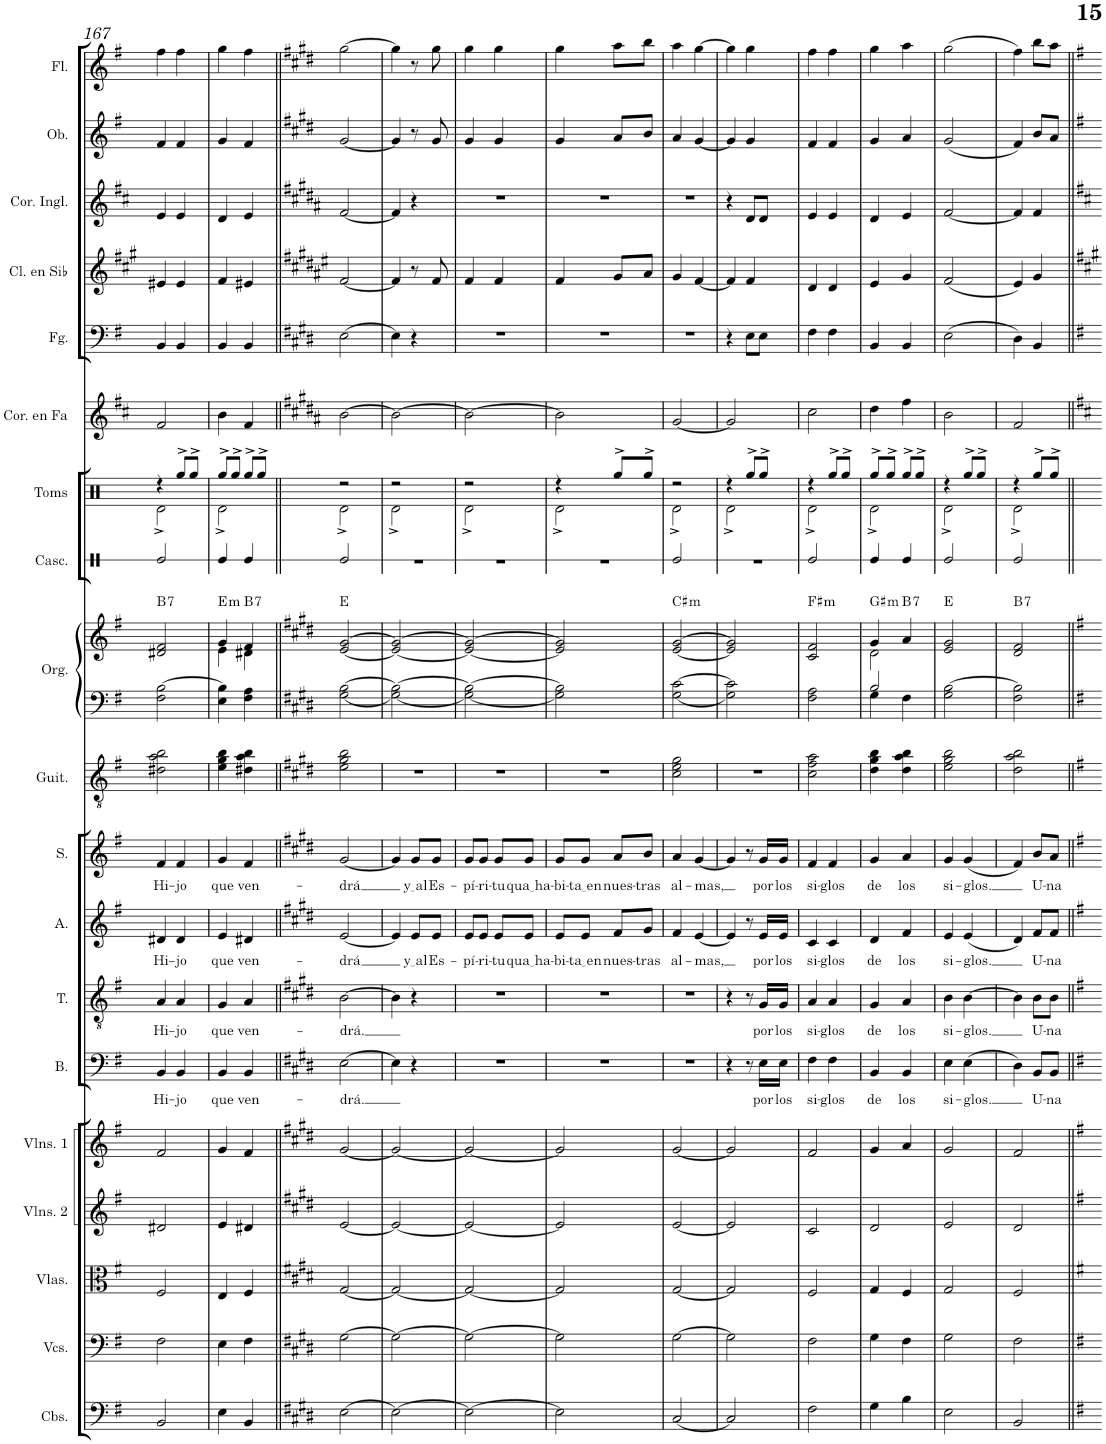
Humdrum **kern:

**kern	**kern	**kern	**kern	**kern	**kern	**text	**kern	**text	**kern	**text	**kern	**text	**kern	**kern	**kern	**harte	**kern	**kern	**kern	**kern	**kern	**kern	**kern	**kern
*part19	*part18	*part17	*part16	*part15	*part14	*part14	*part13	*part13	*part12	*part12	*part11	*part11	*part10	*part9	*part9	*part9	*part8	*part7	*part6	*part5	*part4	*part3	*part2	*part1
*staff20	*staff19	*staff18	*staff17	*staff16	*staff15	*staff15	*staff14	*staff14	*staff13	*staff13	*staff12	*staff12	*staff11	*staff10	*staff9	*	*staff8	*staff7	*staff6	*staff5	*staff4	*staff3	*staff2	*staff1
*I"Contrabajos	*I"Violonchelos	*I"Violas	*I"Violines 2	*I"Violines 1	*I"Bajo	*	*I"Tenor	*	*I"Alto	*	*I"Soprano	*	*I"Guitarra acústica	*I"Órgano	*	*	*I"Cascabeles	*I"Toms	*I"Trompa en Fa	*I"Fagot	*I"Clarinete en Sib	*I"Corno inglés	*I"Oboe	*I"Flauta
*I'Cbs.	*I'Vcs.	*I'Vlas.	*I'Vlns. 2	*I'Vlns. 1	*I'B.	*	*I'T.	*	*I'A.	*	*I'S.	*	*I'Guit.	*	*	*	*I'Casc.	*I'Toms	*	*I'Fg.	*I'Cl. en Sib	*I'Cor. Ingl.	*I'Ob.	*I'Fl.
!!LO:PB:g=z
*clefF4	*clefF4	*clefC3	*clefG2	*clefG2	*clefF4	*	*clefGv2	*	*clefG2	*	*clefG2	*	*clefGv2	*clefF4	*clefG2	*	*clefX	*clefX	*clefG2	*clefF4	*clefG2	*clefG2	*clefG2	*clefG2
*Trd7c12	*	*	*	*	*	*	*	*	*	*	*	*	*	*	*	*	*	*	*Trd4c7	*	*Trd1c2	*Trd4c7	*	*
*k[f#]	*k[f#]	*k[f#]	*k[f#]	*k[f#]	*k[f#]	*	*k[f#]	*	*k[f#]	*	*k[f#]	*	*k[f#]	*k[f#]	*k[f#]	*	*k[]	*k[]	*k[f#c#]	*k[f#]	*k[f#c#g#]	*k[f#c#]	*k[f#]	*k[f#]
*M2/4	*M2/4	*M2/4	*M2/4	*M2/4	*M2/4	*	*M2/4	*	*M2/4	*	*M2/4	*	*M2/4	*M2/4	*M2/4	*	*M2/4	*M2/4	*M2/4	*M2/4	*M2/4	*M2/4	*M2/4	*M2/4
=167	=167	=167	=167	=167	=167	=167	=167	=167	=167	=167	=167	=167	=167	=167	=167	=167	=167	=167	=167	=167	=167	=167	=167	=167
!	!	!	!	!	!	!LO:LY:b	!	!LO:LY:b	!	!LO:LY:b	!	!LO:LY:b	!	!	!	!LO:H:kt=7	!	!	!	!	!	!	!	!
*	*	*	*	*	*	*	*	*	*	*	*	*	*	*	*	*	*	*^	*	*	*	*	*	*
2BB/	2F#\	2F#/	2d#X/	2f#/	4BB/	Hi-	4A/	Hi-	4d#X/	Hi-	4f#/	Hi-	2d#X\ 2a\ 2b\	2F#\ [2B\	2d#X/ 2f#/	B:7	2Re/	4r	2Rd^\	2f#/	4BB/	4e#X/	4e/	4f#/	4ff#\
!	!	!	!	!	!	!LO:LY:b	!	!LO:LY:b	!	!LO:LY:b	!	!LO:LY:b	!	!	!	!	!	!	!	!	!	!	!	!	!
.	.	.	.	.	4BB/	-jo	4A/	-jo	4d#/	-jo	4f#/	-jo	.	.	.	.	.	8Rgg^/L	.	.	4BB/	4e#/	4e/	4f#/	4ff#\
.	.	.	.	.	.	.	.	.	.	.	.	.	.	.	.	.	.	8Rgg^/J	.	.	.	.	.	.	.
=168	=168	=168	=168	=168	=168	=168	=168	=168	=168	=168	=168	=168	=168	=168	=168	=168	=168	=168	=168	=168	=168	=168	=168	=168	=168
!	!	!	!	!	!	!LO:LY:b	!	!LO:LY:b	!	!LO:LY:b	!	!LO:LY:b	!	!	!	!LO:H:kt=m	!	!	!	!	!	!	!	!	!
*	*	*	*	*	*	*	*	*	*	*	*	*	*	*	*^	*	*	*	*	*	*	*	*	*	*
4E\	4E\	4E/	4e/	4g/	4BB/	que	4G/	que	4e/	que	4g/	que	4e\ 4g\ 4b\	4E\ 4B\]	4g/	4e\	E:min	4Re/	8Rgg^/L	2Rd^\	4b\	4BB/	4f#/	4d/	4g/	4gg\
.	.	.	.	.	.	.	.	.	.	.	.	.	.	.	.	.	.	.	8Rgg^/J	.	.	.	.	.	.	.
!	!	!	!	!	!	!LO:LY:b	!	!LO:LY:b	!	!LO:LY:b	!	!LO:LY:b	!	!	!	!	!LO:H:kt=7	!	!	!	!	!	!	!	!	!
4BB/	4F#\	4F#/	4d#X/	4f#/	4BB/	ven-	4A/	ven-	4d#X/	ven-	4f#/	ven-	4d#X\ 4a\ 4b\	4F#\ 4A\	4f#/	4d#X\	B:7	4Re/	8Rgg^/L	.	4f#/	4BB/	4e#X/	4e/	4f#/	4ff#\
.	.	.	.	.	.	.	.	.	.	.	.	.	.	.	.	.	.	.	8Rgg^/J	.	.	.	.	.	.	.
*	*	*	*	*	*	*	*	*	*	*	*	*	*	*	*v	*v	*	*	*	*	*	*	*	*	*	*
=169||	=169||	=169||	=169||	=169||	=169||	=169||	=169||	=169||	=169||	=169||	=169||	=169||	=169||	=169||	=169||	=169||	=169||	=169||	=169||	=169||	=169||	=169||	=169||	=169||	=169||
*k[f#c#g#d#]	*k[f#c#g#d#]	*k[f#c#g#d#]	*k[f#c#g#d#]	*k[f#c#g#d#]	*k[f#c#g#d#]	*	*k[f#c#g#d#]	*	*k[f#c#g#d#]	*	*k[f#c#g#d#]	*	*k[f#c#g#d#]	*k[f#c#g#d#]	*k[f#c#g#d#]	*	*	*	*	*k[f#c#g#d#a#]	*k[f#c#g#d#]	*k[f#c#g#d#a#e#]	*k[f#c#g#d#a#]	*k[f#c#g#d#]	*k[f#c#g#d#]
!	!	!	!	!	!	!LO:LY:b	!	!LO:LY:b	!	!LO:LY:b	!	!LO:LY:b	!	!	!	!	!	!	!	!	!	!	!	!	!
[2E\	[2G#\	[2G#/	[2e/	[2g#/	[2E\	-drá.	[2B\	-drá.	[2e/	-drá	[2g#/	-drá	2e\ 2g#\ 2b\	[2G#\ [2B\	[2e/ [2g#/	E:maj	2Re/	2r	2Rd^\	[2b\	[2E\	[2f#/	[2f#/	[2g#/	[2gg#\
=170	=170	=170	=170	=170	=170	=170	=170	=170	=170	=170	=170	=170	=170	=170	=170	=170	=170	=170	=170	=170	=170	=170	=170	=170	=170
2E\_	2G#\_	2G#/_	2e/_	2g#/_	4E\]	.	4B\]	.	4e/]	.	4g#/]	.	2r	2G#\_ 2B\_	2e/_ 2g#/_	.	2r	2r	2Rd^\	2b\_	4E\]	4f#/]	4f#/]	4g#/]	4gg#\]
!	!	!	!	!	!	!	!	!	!	!LO:LY:b	!	!LO:LY:b	!	!	!	!	!	!	!	!	!	!	!	!	!
.	.	.	.	.	4r	.	4r	.	8e/L	y al	8g#/L	y al	.	.	.	.	.	.	.	.	4r	8r	4r	8r	8r
!	!	!	!	!	!	!	!	!	!	!LO:LY:b	!	!LO:LY:b	!	!	!	!	!	!	!	!	!	!	!	!	!
.	.	.	.	.	.	.	.	.	8e/J	Es-	8g#/J	Es-	.	.	.	.	.	.	.	.	.	8f#/	.	8g#/	8gg#\
=171	=171	=171	=171	=171	=171	=171	=171	=171	=171	=171	=171	=171	=171	=171	=171	=171	=171	=171	=171	=171	=171	=171	=171	=171	=171
!	!	!	!	!	!	!	!	!	!	!LO:LY:b	!	!LO:LY:b	!	!	!	!	!	!	!	!	!	!	!	!	!
2E\_	2G#\_	2G#/_	2e/_	2g#/_	2r	.	2r	.	8e/L	-pí-	8g#/L	-pí-	2r	2G#\_ 2B\_	2e/_ 2g#/_	.	2r	2r	2Rd^\	2b\_	2r	4f#/	2r	4g#/	4gg#\
!	!	!	!	!	!	!	!	!	!	!LO:LY:b	!	!LO:LY:b	!	!	!	!	!	!	!	!	!	!	!	!	!
.	.	.	.	.	.	.	.	.	8e/J	-ri-	8g#/J	-ri-	.	.	.	.	.	.	.	.	.	.	.	.	.
!	!	!	!	!	!	!	!	!	!	!LO:LY:b	!	!LO:LY:b	!	!	!	!	!	!	!	!	!	!	!	!	!
.	.	.	.	.	.	.	.	.	8e/L	-tu	8g#/L	-tu	.	.	.	.	.	.	.	.	.	4f#/	.	4g#/	4gg#\
!	!	!	!	!	!	!	!	!	!	!LO:LY:b	!	!LO:LY:b	!	!	!	!	!	!	!	!	!	!	!	!	!
.	.	.	.	.	.	.	.	.	8e/J	qua ha	8g#/J	qua ha	.	.	.	.	.	.	.	.	.	.	.	.	.
=172	=172	=172	=172	=172	=172	=172	=172	=172	=172	=172	=172	=172	=172	=172	=172	=172	=172	=172	=172	=172	=172	=172	=172	=172	=172
!	!	!	!	!	!	!	!	!	!	!LO:LY:b	!	!LO:LY:b	!	!	!	!	!	!	!	!	!	!	!	!	!
2E\]	2G#\]	2G#/]	2e/]	2g#/]	2r	.	2r	.	8e/L	-bi-	8g#/L	-bi-	2r	2G#\] 2B\]	2e/] 2g#/]	.	2r	4r	2Rd^\	2b\]	2r	4f#/	2r	4g#/	4gg#\
!	!	!	!	!	!	!	!	!	!	!LO:LY:b	!	!LO:LY:b	!	!	!	!	!	!	!	!	!	!	!	!	!
.	.	.	.	.	.	.	.	.	8e/J	ta en	8g#/J	ta en	.	.	.	.	.	.	.	.	.	.	.	.	.
!	!	!	!	!	!	!	!	!	!	!LO:LY:b	!	!LO:LY:b	!	!	!	!	!	!	!	!	!	!	!	!	!
.	.	.	.	.	.	.	.	.	8f#/L	nues-	8a/L	nues-	.	.	.	.	.	8Rgg^/L	.	.	.	8g#/L	.	8a/L	8aa\L
!	!	!	!	!	!	!	!	!	!	!LO:LY:b	!	!LO:LY:b	!	!	!	!	!	!	!	!	!	!	!	!	!
.	.	.	.	.	.	.	.	.	8g#/J	-tras	8b/J	-tras	.	.	.	.	.	8Rgg^/J	.	.	.	8a#/J	.	8b/J	8bb\J
=173	=173	=173	=173	=173	=173	=173	=173	=173	=173	=173	=173	=173	=173	=173	=173	=173	=173	=173	=173	=173	=173	=173	=173	=173	=173
!	!	!	!	!	!	!	!	!	!	!LO:LY:b	!	!LO:LY:b	!	!	!	!LO:H:kt=m	!	!	!	!	!	!	!	!	!
[2C#/	[2G#\	[2G#/	[2e/	[2g#/	2r	.	2r	.	4f#/	al-	4a/	al-	2c#\ 2e\ 2g#\	[2G#\ [2c#\	[2e/ [2g#/	C#:min	2Re/	2r	2Rd^\	[2g#/	2r	4g#/	2r	4a/	4aa\
!	!	!	!	!	!	!	!	!	!	!LO:LY:b	!	!LO:LY:b	!	!	!	!	!	!	!	!	!	!	!	!	!
.	.	.	.	.	.	.	.	.	[4e/	-mas,	[4g#/	-mas,	.	.	.	.	.	.	.	.	.	[4f#/	.	[4g#/	[4gg#\
=174	=174	=174	=174	=174	=174	=174	=174	=174	=174	=174	=174	=174	=174	=174	=174	=174	=174	=174	=174	=174	=174	=174	=174	=174	=174
2C#/]	2G#\]	2G#/]	2e/]	2g#/]	4r	.	4r	.	4e/]	.	4g#/]	.	2r	2G#\] 2c#\]	2e/] 2g#/]	.	2r	4r	2Rd^\	2g#/]	4r	4f#/]	4r	4g#/]	4gg#\]
.	.	.	.	.	8r	.	8r	.	8r	.	8r	.	.	.	.	.	.	8Rgg^/L	.	.	8E\L	4f#/	8d#/L	4g#/	4gg#\
!	!	!	!	!	!	!LO:LY:b	!	!LO:LY:b	!	!LO:LY:b	!	!LO:LY:b	!	!	!	!	!	!	!	!	!	!	!	!	!
.	.	.	.	.	16E\LL	por	16G#/LL	por	16e/LL	por	16g#/LL	por	.	.	.	.	.	8Rgg^/J	.	.	8E\J	.	8d#/J	.	.
!	!	!	!	!	!	!LO:LY:b	!	!LO:LY:b	!	!LO:LY:b	!	!LO:LY:b	!	!	!	!	!	!	!	!	!	!	!	!	!
.	.	.	.	.	16E\JJ	los	16G#/JJ	los	16e/JJ	los	16g#/JJ	los	.	.	.	.	.	.	.	.	.	.	.	.	.
=175	=175	=175	=175	=175	=175	=175	=175	=175	=175	=175	=175	=175	=175	=175	=175	=175	=175	=175	=175	=175	=175	=175	=175	=175	=175
!	!	!	!	!	!	!LO:LY:b	!	!LO:LY:b	!	!LO:LY:b	!	!LO:LY:b	!	!	!	!LO:H:kt=m	!	!	!	!	!	!	!	!	!
2F#\	2F#\	2F#/	2c#/	2f#/	4F#\	si-	4A/	si-	4c#/	si-	4f#/	si-	2c#\ 2f#\ 2a\	2F#\ 2A\	2c#/ 2f#/	F#:min	2Re/	4r	2Rd^\	2cc#\	4F#\	4d#/	4e/	4f#/	4ff#\
!	!	!	!	!	!	!LO:LY:b	!	!LO:LY:b	!	!LO:LY:b	!	!LO:LY:b	!	!	!	!	!	!	!	!	!	!	!	!	!
.	.	.	.	.	4F#\	-glos	4A/	-glos	4c#/	-glos	4f#/	-glos	.	.	.	.	.	8Rgg^/L	.	.	4F#\	4d#/	4e/	4f#/	4ff#\
.	.	.	.	.	.	.	.	.	.	.	.	.	.	.	.	.	.	8Rgg^/J	.	.	.	.	.	.	.
=176	=176	=176	=176	=176	=176	=176	=176	=176	=176	=176	=176	=176	=176	=176	=176	=176	=176	=176	=176	=176	=176	=176	=176	=176	=176
!	!	!	!	!	!	!LO:LY:b	!	!LO:LY:b	!	!LO:LY:b	!	!LO:LY:b	!	!	!	!LO:H:kt=m	!	!	!	!	!	!	!	!	!
*	*	*	*	*	*	*	*	*	*	*	*	*	*	*^	*^	*	*	*	*	*	*	*	*	*	*
4G#\	4G#\	4G#/	2d#/	4g#/	4BB/	de	4G#/	de	4d#/	de	4g#/	de	4d#\ 4g#\ 4b\	2B/	4G#\	4g#/	2d#\	G#:min	4Re/	8Rgg^/L	2Rd^\	4dd#\	4BB/	4e#/	4d#/	4g#/	4gg#\
.	.	.	.	.	.	.	.	.	.	.	.	.	.	.	.	.	.	.	.	8Rgg^/J	.	.	.	.	.	.	.
!	!	!	!	!	!	!LO:LY:b	!	!LO:LY:b	!	!LO:LY:b	!	!LO:LY:b	!	!	!	!	!	!LO:H:kt=7	!	!	!	!	!	!	!	!	!
4B\	4F#\	4F#/	.	4a/	4BB/	los	4A/	los	4f#/	los	4a/	los	4d#\ 4a\ 4b\	.	4F#\	4a/	.	B:7	4Re/	8Rgg^/L	.	4ff#\	4BB/	4g#/	4e/	4a/	4aa\
.	.	.	.	.	.	.	.	.	.	.	.	.	.	.	.	.	.	.	.	8Rgg^/J	.	.	.	.	.	.	.
*	*	*	*	*	*	*	*	*	*	*	*	*	*	*v	*v	*	*	*	*	*	*	*	*	*	*	*	*
*	*	*	*	*	*	*	*	*	*	*	*	*	*	*	*v	*v	*	*	*	*	*	*	*	*	*	*
=177	=177	=177	=177	=177	=177	=177	=177	=177	=177	=177	=177	=177	=177	=177	=177	=177	=177	=177	=177	=177	=177	=177	=177	=177	=177
!	!	!	!	!	!	!LO:LY:b	!	!LO:LY:b	!	!LO:LY:b	!	!LO:LY:b	!	!	!	!	!	!	!	!	!	!	!	!	!
2E\	2G#\	2G#/	2e/	2g#/	4E\	si-	4B\	si-	4e/	si-	4g#/	si-	2e\ 2g#\ 2b\	2G#\ [2B\	2e/ 2g#/	E:maj	2Re/	4r	2Rd^\	2b\	(2E\	(2f#/	[2f#/	(2g#/	(2gg#\
!	!	!	!	!	!	!LO:LY:b	!	!LO:LY:b	!	!LO:LY:b	!	!LO:LY:b	!	!	!	!	!	!	!	!	!	!	!	!	!
.	.	.	.	.	(4E\	-glos.	[4B\	-glos.	(4e/	-glos.	(4g#/	-glos.	.	.	.	.	.	8Rgg^/L	.	.	.	.	.	.	.
.	.	.	.	.	.	.	.	.	.	.	.	.	.	.	.	.	.	8Rgg^/J	.	.	.	.	.	.	.
=178	=178	=178	=178	=178	=178	=178	=178	=178	=178	=178	=178	=178	=178	=178	=178	=178	=178	=178	=178	=178	=178	=178	=178	=178	=178
!	!	!	!	!	!	!	!	!	!	!	!	!	!	!	!	!LO:H:kt=7	!	!	!	!	!	!	!	!	!
2BB/	2F#\	2F#/	2d#/	2f#/	4D#\)	.	4B\]	.	4d#/)	.	4f#/)	.	2d#\ 2a\ 2b\	2F#\ 2B\]	2d#/ 2f#/	B:7	2Re/	4r	2Rd^\	2f#/	4D#\)	4e#/)	4f#/]	4f#/)	4ff#\)
!	!	!	!	!	!	!LO:LY:b	!	!LO:LY:b	!	!LO:LY:b	!	!LO:LY:b	!	!	!	!	!	!	!	!	!	!	!	!	!
.	.	.	.	.	8BB/L	U-	8B\L	U-	8f#/L	U-	8b/L	U-	.	.	.	.	.	8Rgg^/L	.	.	4BB/	4g#/	4f#/	8b/L	8bb\L
!	!	!	!	!	!	!LO:LY:b	!	!LO:LY:b	!	!LO:LY:b	!	!LO:LY:b	!	!	!	!	!	!	!	!	!	!	!	!	!
.	.	.	.	.	8BB/J	-na	8B\J	-na	8f#/J	-na	8a/J	-na	.	.	.	.	.	8Rgg^/J	.	.	.	.	.	8a/J	8aa\J
*	*	*	*	*	*	*	*	*	*	*	*	*	*	*	*	*	*	*v	*v	*	*	*	*	*	*
=||	=||	=||	=||	=||	=||	=||	=||	=||	=||	=||	=||	=||	=||	=||	=||	=||	=||	=||	=||	=||	=||	=||	=||	=||
*-	*-	*-	*-	*-	*-	*-	*-	*-	*-	*-	*-	*-	*-	*-	*-	*-	*-	*-	*-	*-	*-	*-	*-	*-
